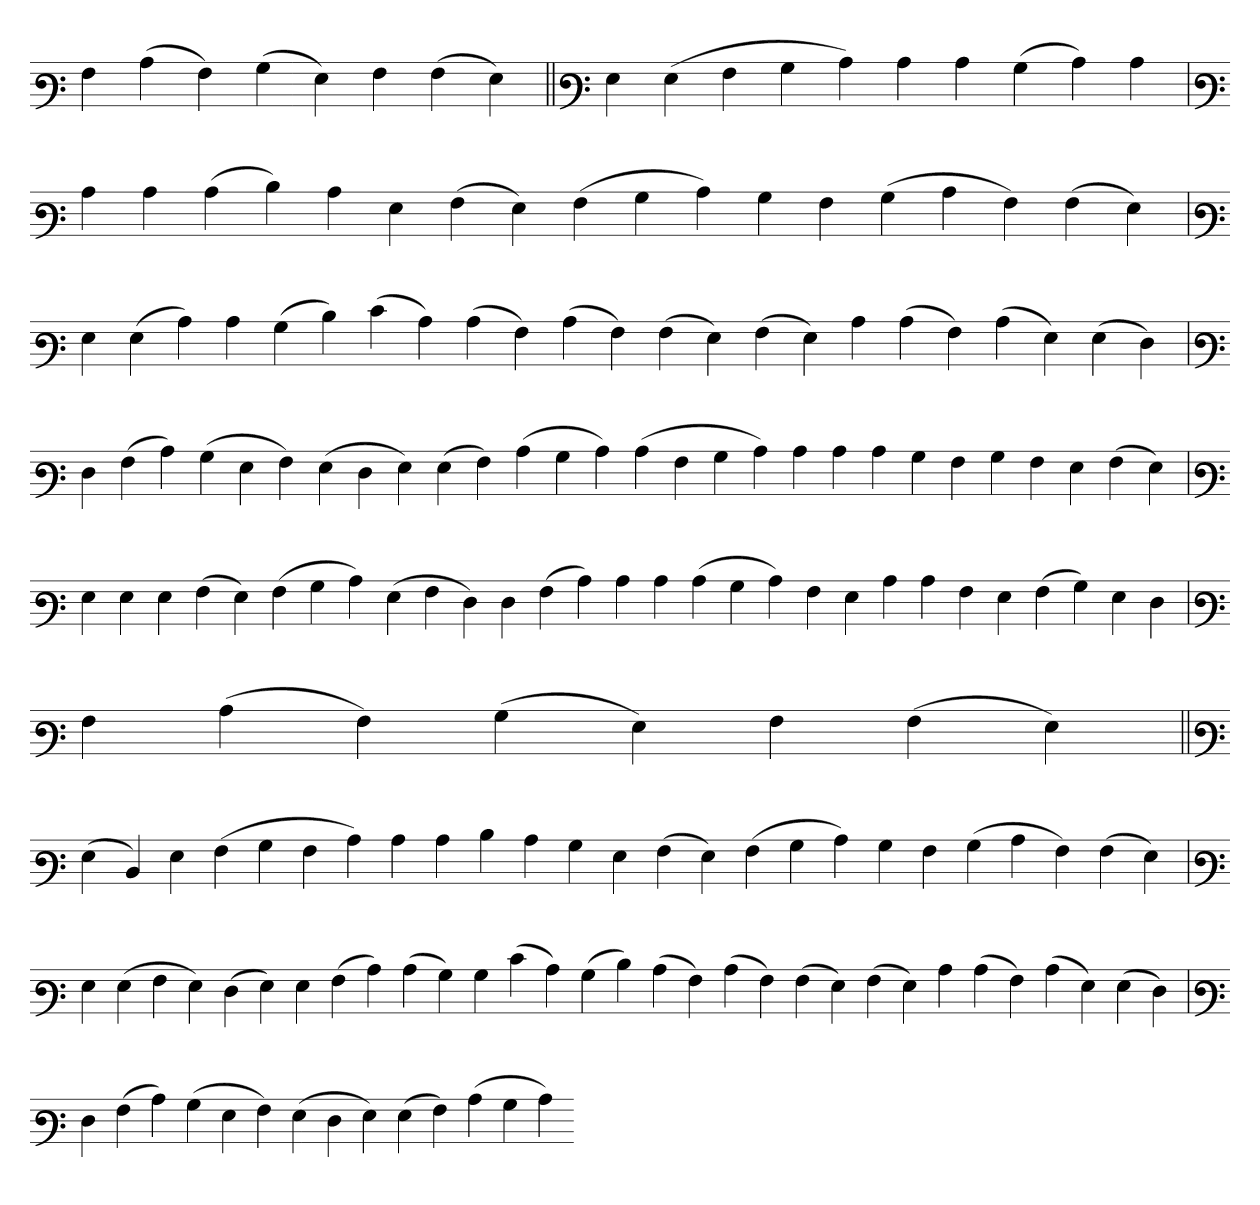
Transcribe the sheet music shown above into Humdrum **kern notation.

**kern
*part1
*staff1
*clefF3
=
4A
(4c
4A)
(4B
4G)
4A
(4A
4G)
=||
*clefF3
4G
(4G
4A
4B
4c)
4c
4c
(4B
4c)
4c
=`
*clefF3
4c
4c
(4c
4d)
4c
4G
(4A
4G)
(4A
4B
4c)
4B
4A
(4B
4c
4A)
(4A
4G)
='
*clefF3
4G
(4G
4c)
4c
(4B
4d)
(4e
4c)
(4c
4A)
(4c
4A)
(4A
4G)
(4A
4G)
4c
(4c
4A)
(4c
4G)
(4G
4F)
=
*clefF3
4F
(4A
4c)
(4B
4G
4A)
(4G
4F
4G)
(4G
4A)
(4c
4B
4c)
(4c
4A
4B
4c)
4c
4c
4c
4B
4A
4B
4A
4G
(4A
4G)
='
*clefF3
4G
4G
4G
(4A
4G)
(4A
4B
4c)
(4G
4A
4F)
4F
(4A
4c)
4c
4c
(4c
4B
4c)
4A
4G
4c
4c
4A
4G
(4A
4B)
4G
4F
=`
*clefF3
4A
(4c
4A)
(4B
4G)
4A
(4A
4G)
=||
*clefF3
(4G
4D)
4G
(4A
4B
4A
4c)
4c
4c
4d
4c
4B
4G
(4A
4G)
(4A
4B
4c)
4B
4A
(4B
4c
4A)
(4A
4G)
='
*clefF3
4G
(4G
4A
4G)
(4F
4G)
4G
(4A
4c)
(4c
4B)
4B
(4e
4c)
(4B
4d)
(4c
4A)
(4c
4A)
(4A
4G)
(4A
4G)
4c
(4c
4A)
(4c
4G)
(4G
4F)
=
*clefF3
4F
(4A
4c)
(4B
4G
4A)
(4G
4F
4G)
(4G
4A)
(4c
4B
4c)
=-
*-
